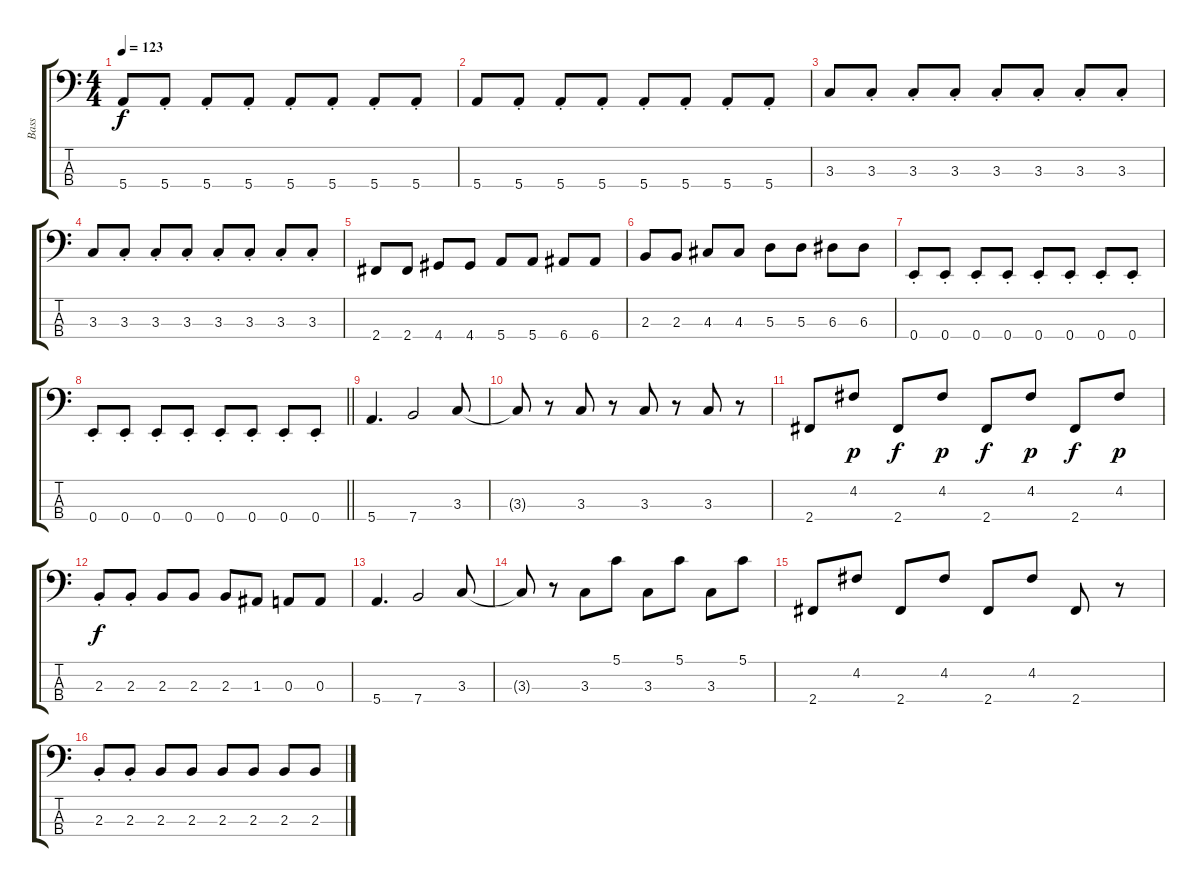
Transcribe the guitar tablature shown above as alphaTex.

\track ("Bass" "Bass") {instrument electricbassfinger}
\staff {score tabs}
\tuning (G2 D2 A1 E1) {hide}
\ts (4 4)
\tempo 123
\clef f4
\ks c
5.4.8{dy f} 5.4{st}.8 5.4{st}.8 5.4{st}.8 5.4{st}.8 5.4{st}.8 5.4{st}.8 5.4{st}.8 |
5.4.8 5.4{st}.8 5.4{st}.8 5.4{st}.8 5.4{st}.8 5.4{st}.8 5.4{st}.8 5.4{st}.8 |
3.3.8 3.3{st}.8 3.3{st}.8 3.3{st}.8 3.3{st}.8 3.3{st}.8 3.3{st}.8 3.3{st}.8 |
3.3.8 3.3{st}.8 3.3{st}.8 3.3{st}.8 3.3{st}.8 3.3{st}.8 3.3{st}.8 3.3{st}.8 |
2.4.8 2.4.8 4.4.8 4.4.8 5.4.8 5.4.8 6.4.8 6.4.8 |
2.3.8 2.3.8 4.3.8 4.3.8 5.3.8 5.3.8 6.3.8 6.3.8 |
0.4{st}.8 0.4{st}.8 0.4{st}.8 0.4{st}.8 0.4{st}.8 0.4{st}.8 0.4{st}.8 0.4{st}.8 |
\barLineRight lightlight
0.4{st}.8 0.4{st}.8 0.4{st}.8 0.4{st}.8 0.4{st}.8 0.4{st}.8 0.4{st}.8 0.4{st}.8 |
5.4.4{d} 7.4.2 3.3.8 |
3.3{t}.8 r.8 3.3.8 r.8 3.3.8 r.8 3.3.8 r.8 |
2.4.8 4.2.8{dy p} 2.4.8{dy f} 4.2.8{dy p} 2.4.8{dy f} 4.2.8{dy p} 2.4.8{dy f} 4.2.8{dy p} |
2.3{st}.8{dy f} 2.3{st}.8 2.3.8 2.3.8 2.3.8 1.3.8 0.3.8 0.3.8 |
5.4.4{d} 7.4.2 3.3.8 |
3.3{t}.8 r.8 3.3.8 5.1.8 3.3.8 5.1.8 3.3.8 5.1.8 |
2.4.8 4.2.8 2.4.8 4.2.8 2.4.8 4.2.8 2.4.8 r.8 |
2.3{st}.8 2.3{st}.8 2.3.8 2.3.8 2.3.8 2.3.8 2.3.8 2.3.8
